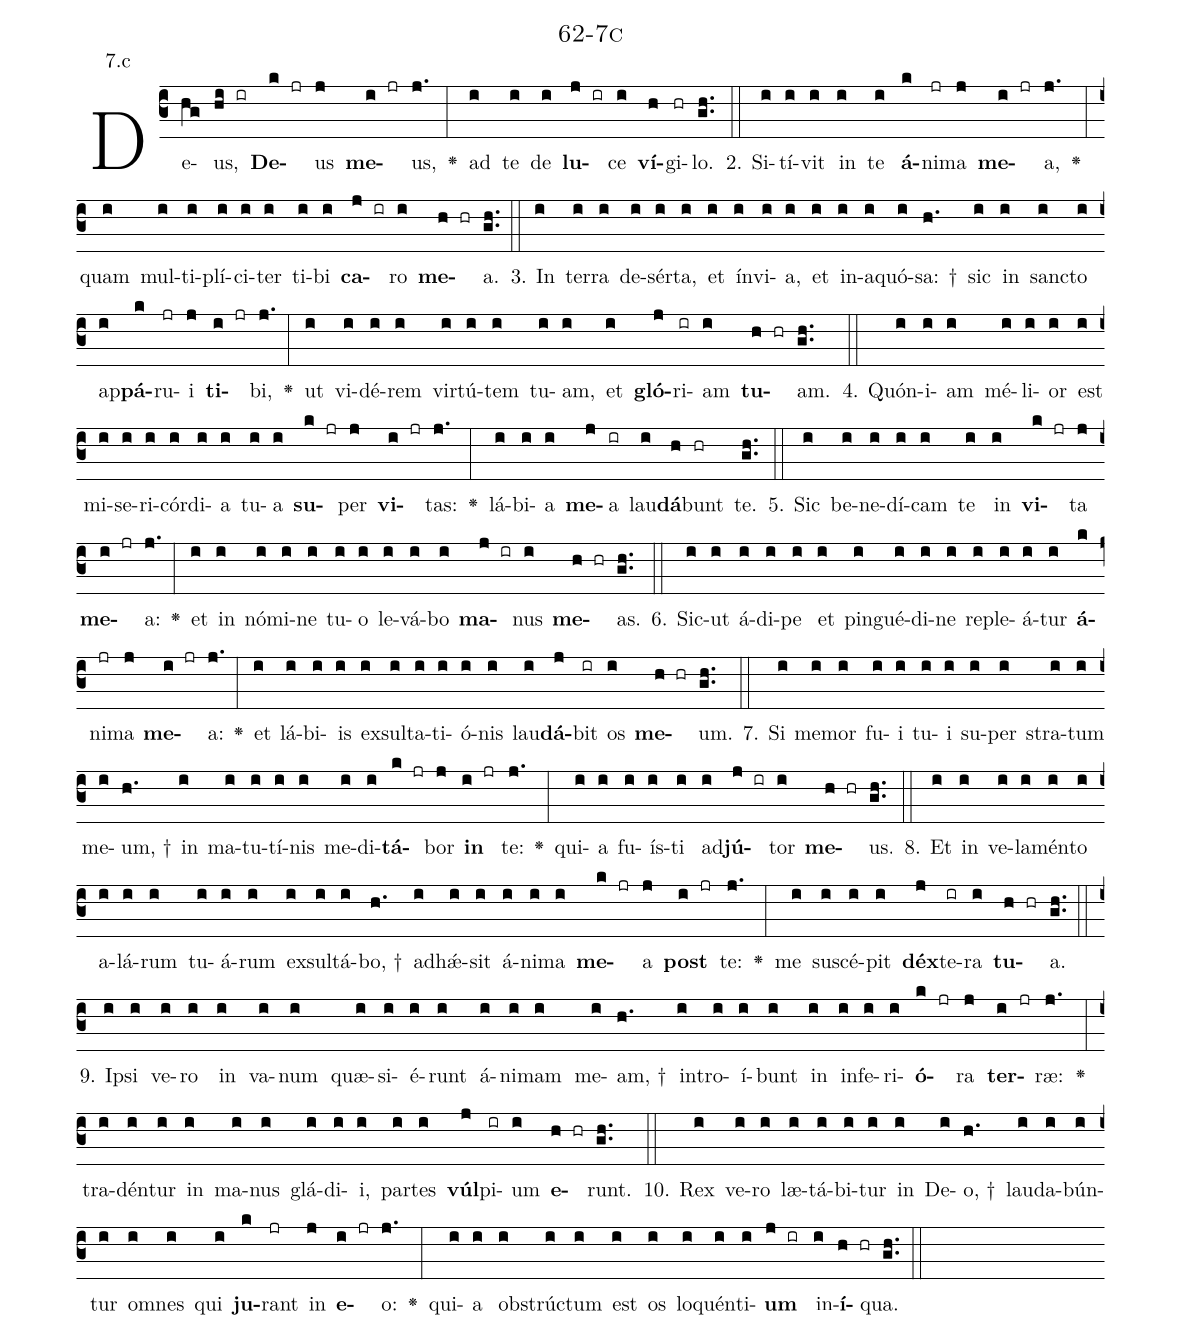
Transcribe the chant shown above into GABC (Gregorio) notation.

name: 62-7c;
annotation: 7.c;
%%
(c3)De(hg)us,(hi ir) <b>De</b>(k jr)us(j) <b>me</b>(i jr)us,(j.) <v>\greheightstar</v>(:) ad(i) te(i) de(i) <b>lu</b>(j ir)ce(i) <b>ví</b>(h)gi(hr)lo.(gh..) (::)
2. Si(i)tí(i)vit(i) in(i) te(i) <b>á</b>(k)ni(jr)ma(j) <b>me</b>(i jr)a,(j.) <v>\greheightstar</v>(:) quam(i) mul(i)ti(i)plí(i)ci(i)ter(i) ti(i)bi(i) <b>ca</b>(j ir)ro(i) <b>me</b>(h hr)a.(gh..) (::)
3. In(i) ter(i)ra(i) de(i)sér(i)ta,(i) et(i) ín(i)vi(i)a,(i) et(i) in(i)a(i)quó(i)sa: †(h.) sic(i) in(i) sanc(i)to(i) ap(i)<b>pá</b>(k)ru(jr)i(j) <b>ti</b>(i jr)bi,(j.) <v>\greheightstar</v>(:) ut(i) vi(i)dé(i)rem(i) vir(i)tú(i)tem(i) tu(i)am,(i) et(i) <b>gló</b>(j)ri(ir)am(i) <b>tu</b>(h hr)am.(gh..) (::)
4. Quón(i)i(i)am(i) mé(i)li(i)or(i) est(i) mi(i)se(i)ri(i)cór(i)di(i)a(i) tu(i)a(i) <b>su</b>(k jr)per(j) <b>vi</b>(i jr)tas:(j.) <v>\greheightstar</v>(:) lá(i)bi(i)a(i) <b>me</b>(j)a(ir) lau(i)<b>dá</b>(h)bunt(hr) te.(gh..) (::)
5. Sic(i) be(i)ne(i)dí(i)cam(i) te(i) in(i) <b>vi</b>(k jr)ta(j) <b>me</b>(i jr)a:(j.) <v>\greheightstar</v>(:) et(i) in(i) nó(i)mi(i)ne(i) tu(i)o(i) le(i)vá(i)bo(i) <b>ma</b>(j ir)nus(i) <b>me</b>(h hr)as.(gh..) (::)
6. Sic(i)ut(i) á(i)di(i)pe(i) et(i) pin(i)gué(i)di(i)ne(i) re(i)ple(i)á(i)tur(i) <b>á</b>(k)ni(jr)ma(j) <b>me</b>(i jr)a:(j.) <v>\greheightstar</v>(:) et(i) lá(i)bi(i)is(i) ex(i)sul(i)ta(i)ti(i)ó(i)nis(i) lau(i)<b>dá</b>(j)bit(ir) os(i) <b>me</b>(h hr)um.(gh..) (::)
7. Si(i) me(i)mor(i) fu(i)i(i) tu(i)i(i) su(i)per(i) stra(i)tum(i) me(i)um, †(h.) in(i) ma(i)tu(i)tí(i)nis(i) me(i)di(i)<b>tá</b>(k jr)bor(j) <b>in</b>(i jr) te:(j.) <v>\greheightstar</v>(:) qui(i)a(i) fu(i)ís(i)ti(i) ad(i)<b>jú</b>(j ir)tor(i) <b>me</b>(h hr)us.(gh..) (::)
8. Et(i) in(i) ve(i)la(i)mén(i)to(i) a(i)lá(i)rum(i) tu(i)á(i)rum(i) ex(i)sul(i)tá(i)bo, †(h.) ad(i)hǽ(i)sit(i) á(i)ni(i)ma(i) <b>me</b>(k jr)a(j) <b>post</b>(i jr) te:(j.) <v>\greheightstar</v>(:) me(i) su(i)scé(i)pit(i) <b>déx</b>(j)te(ir)ra(i) <b>tu</b>(h hr)a.(gh..) (::)
9. Ip(i)si(i) ve(i)ro(i) in(i) va(i)num(i) quæ(i)si(i)é(i)runt(i) á(i)ni(i)mam(i) me(i)am, †(h.) in(i)tro(i)í(i)bunt(i) in(i) in(i)fe(i)ri(i)<b>ó</b>(k jr)ra(j) <b>ter</b>(i jr)ræ:(j.) <v>\greheightstar</v>(:) tra(i)dén(i)tur(i) in(i) ma(i)nus(i) glá(i)di(i)i,(i) par(i)tes(i) <b>vúl</b>(j)pi(ir)um(i) <b>e</b>(h hr)runt.(gh..) (::)
10. Rex(i) ve(i)ro(i) læ(i)tá(i)bi(i)tur(i) in(i) De(i)o, †(h.) lau(i)da(i)bún(i)tur(i) om(i)nes(i) qui(i) <b>ju</b>(k)rant(jr) in(j) <b>e</b>(i jr)o:(j.) <v>\greheightstar</v>(:) qui(i)a(i) ob(i)strúc(i)tum(i) est(i) os(i) lo(i)quén(i)ti(i)<b>um</b>(j ir) in(i)<b>í</b>(h hr)qua.(gh..) (::)
